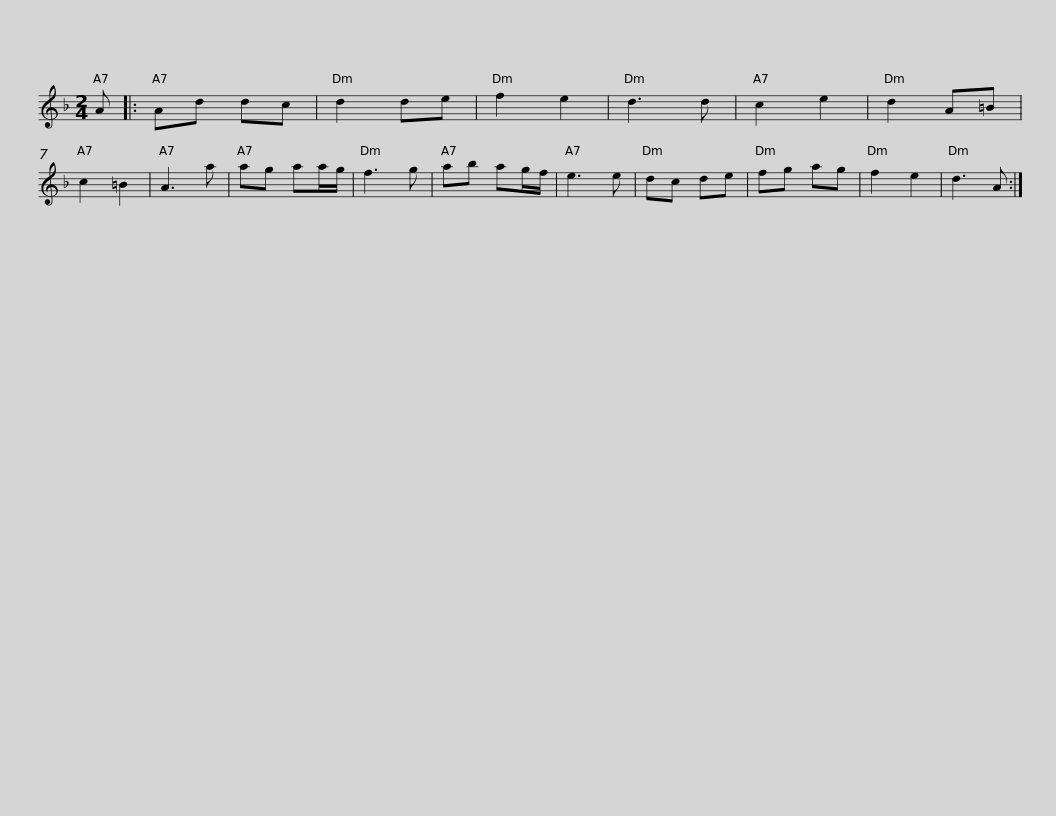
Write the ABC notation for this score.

X:1
L:1/8
M:2/4
I:linebreak $
K:Dmin
V:1 treble
V:1
 A |: Ad dc | d2 de | f2 e2 | d3 d | %5
 c2 e2 | d2 A=B | c2 =B2 | A3 a | ag aa/g/ | %10
 f3 g | ab ag/f/ |$ e3 e | dc de | fg ag | %15
 f2 e2 | d3 A :| %17
